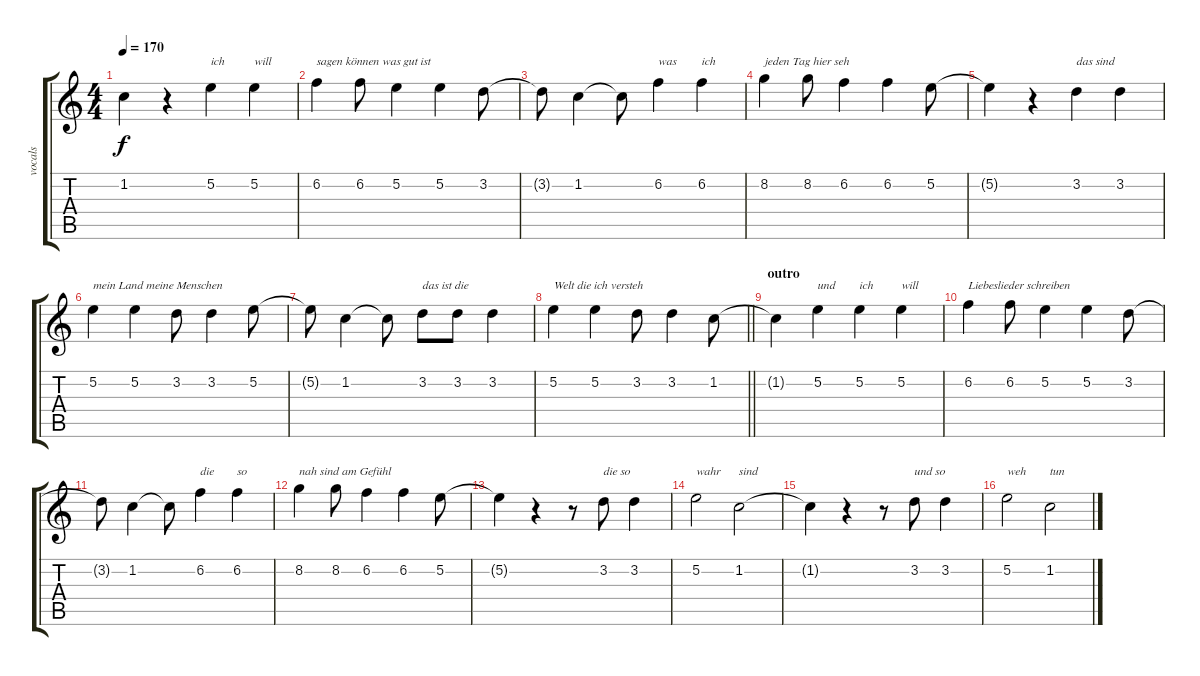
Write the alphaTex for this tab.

\track ("vocals" "vocals") {instrument electricguitarjazz}
\staff {score tabs}
\tuning (E4 B3 G3 D3 A2 E2) {hide}
\ts (4 4)
\tempo 170
\clef g2
\ks c
1.2{t}.4{dy f} r.4 5.2.4{txt "ich"} 5.2.4{txt "will"} |
6.2.4{txt "sagen können was gut ist"} 6.2.8 5.2.4 5.2.4 3.2.8 |
3.2{t}.8 1.2.4 1.2{t}.8 6.2.4{txt "was "} 6.2.4{txt "ich"} |
8.2.4{txt "jeden Tag hier seh"} 8.2.8 6.2.4 6.2.4 5.2.8 |
5.2{t}.4 r.4 3.2.4{txt "das sind"} 3.2.4 |
5.2.4{txt "mein Land meine Menschen"} 5.2.4 3.2.8 3.2.4 5.2.8 |
5.2{t}.8 1.2.4 1.2{t}.8 3.2.8{txt "das ist die"} 3.2.8 3.2.4 |
\barLineRight lightlight
5.2.4{txt "Welt die ich versteh "} 5.2.4 3.2.8 3.2.4 1.2.8 |
\section ("" "outro")
1.2{t}.4 5.2.4{txt "und"} 5.2.4{txt "ich"} 5.2.4{txt "will"} |
6.2.4{txt "Liebeslieder schreiben"} 6.2.8 5.2.4 5.2.4 3.2.8 |
3.2{t}.8 1.2.4 1.2{t}.8 6.2.4{txt "die"} 6.2.4{txt "so"} |
8.2.4{txt "nah sind am Gefühl"} 8.2.8 6.2.4 6.2.4 5.2.8 |
5.2{t}.4 r.4 r.8 3.2.8{txt "die so"} 3.2.4 |
5.2.2{txt "wahr "} 1.2.2{txt "sind"} |
1.2{t}.4 r.4 r.8 3.2.8{txt "und so"} 3.2.4 |
5.2.2{txt "weh "} 1.2.2{txt "tun"}
